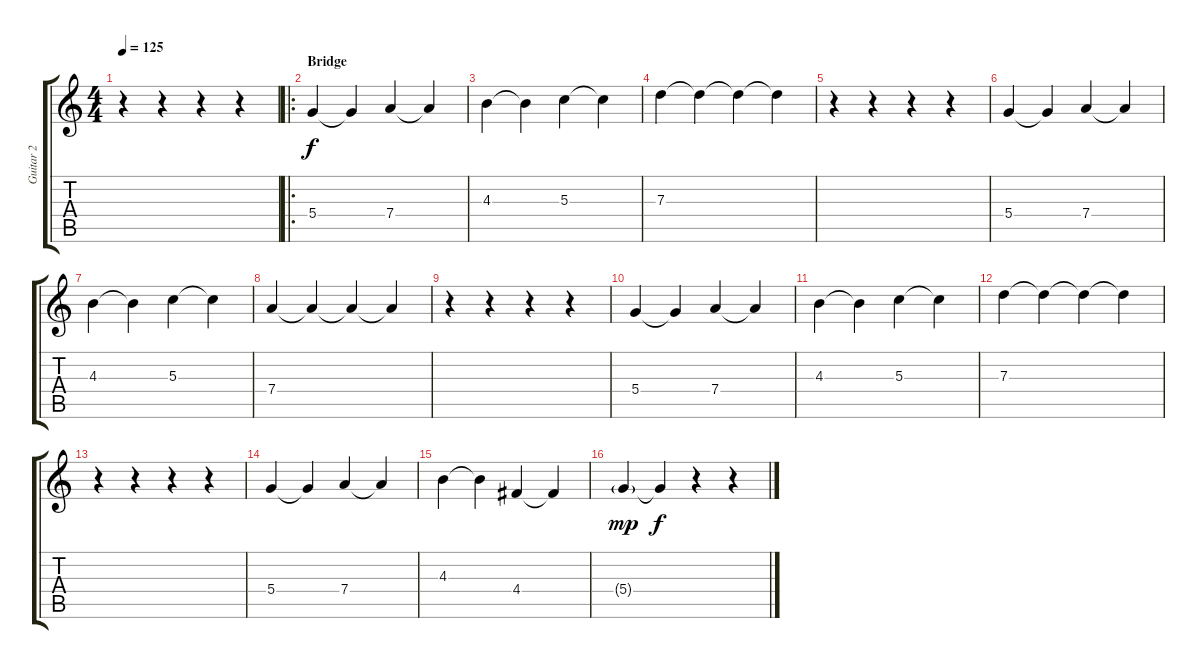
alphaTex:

\track ("Guitar 2" "Guitar 2") {instrument electricguitarjazz}
\staff {score tabs}
\tuning (E4 B3 G3 D3 A2 E2) {hide}
\ts (4 4)
\tempo 125
\clef g2
\ks c
r.4{dy f} r.4 r.4 r.4 |
\ro
\section ("" "Bridge")
5.4.4 5.4{t}.4 7.4.4 7.4{t}.4 |
4.3.4 4.3{t}.4 5.3.4 5.3{t}.4 |
7.3.4 7.3{t}.4 7.3{t}.4 7.3{t}.4 |
r.4 r.4 r.4 r.4 |
5.4.4 5.4{t}.4 7.4.4 7.4{t}.4 |
4.3.4 4.3{t}.4 5.3.4 5.3{t}.4 |
7.4.4 7.4{t}.4 7.4{t}.4 7.4{t}.4 |
r.4 r.4 r.4 r.4 |
5.4.4 5.4{t}.4 7.4.4 7.4{t}.4 |
4.3.4 4.3{t}.4 5.3.4 5.3{t}.4 |
7.3.4 7.3{t}.4 7.3{t}.4 7.3{t}.4 |
r.4 r.4 r.4 r.4 |
5.4.4 5.4{t}.4 7.4.4 7.4{t}.4 |
4.3.4 4.3{t}.4 4.4.4 4.4{t}.4 |
5.4{g}.4{dy mp} 5.4{t}.4{dy f} r.4 r.4
